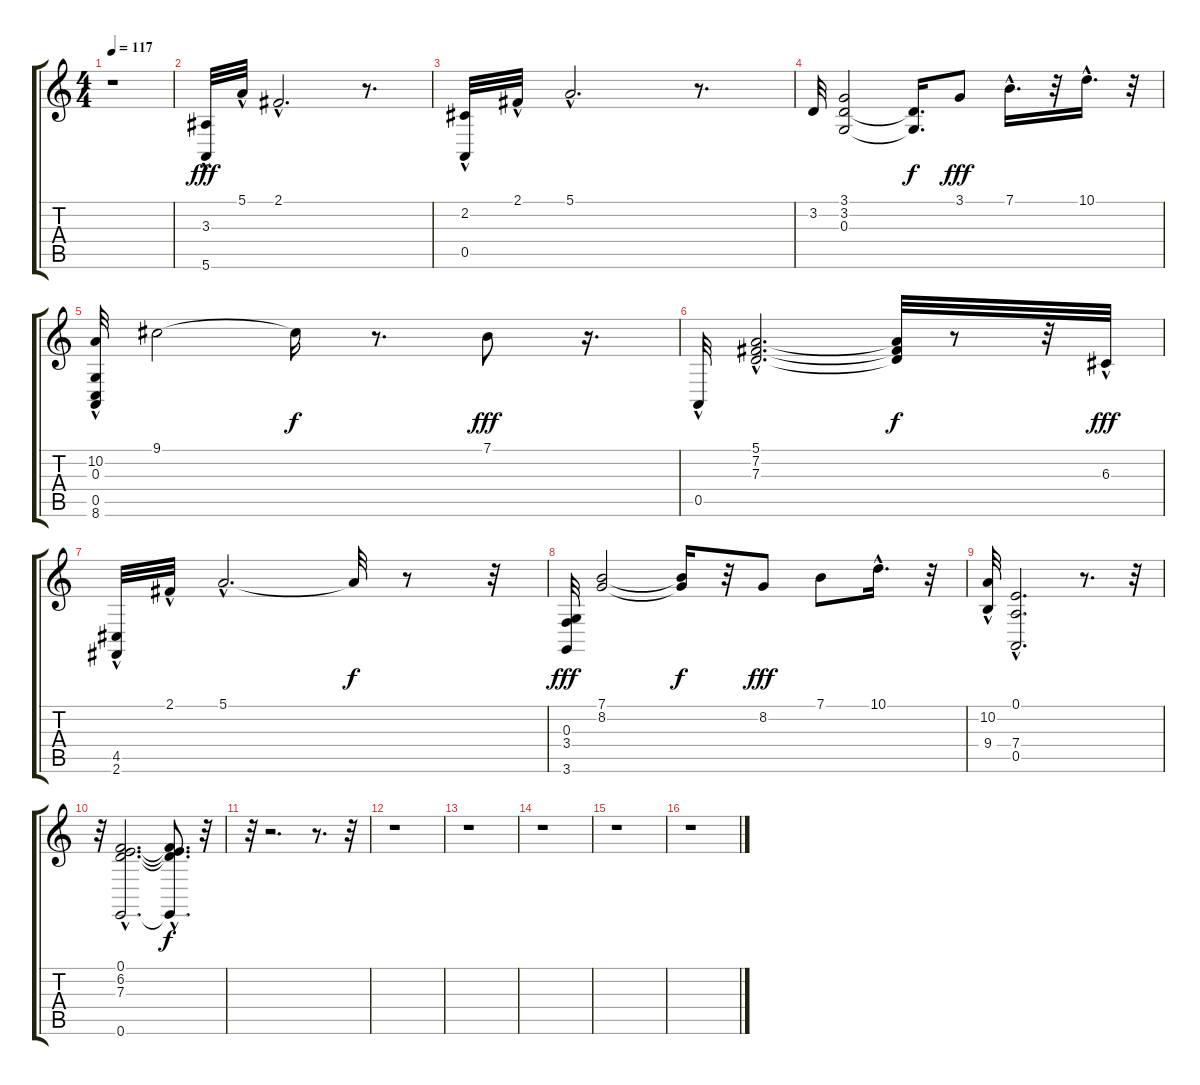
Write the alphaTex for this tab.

\track "" {instrument acousticgrandpiano}
\staff {score tabs}
\tuning (E4 B3 G3 D3 A2 E2) {hide}
\ts (4 4)
\tempo 117
\clef g2
\ks c
r.1{dy fff instrument acousticgrandpiano} |
(3.3{hac} 5.6).32 5.1{hac}.32 2.1{hac}.2{d} r.8{d} |
(2.2{hac} 0.5{hac}).32 2.1{hac}.32 5.1{hac}.2{d} r.8{d} |
3.2.32 (3.1 3.2 0.3).2 (3.2{t} 0.3{t}).16{d dy f} 3.1.8{dy fff} 7.1{hac}.16{d} r.32 10.1{hac}.16{d} r.32 |
(10.2 0.3{hac} 0.5 8.6).32 9.1.2 9.1{t}.16{dy f} r.8{d} 7.1.8{dy fff} r.16{d} |
0.5{hac}.32 (5.1{hac} 7.2{hac} 7.3{hac}).2{d} (5.1{t} 7.2{t} 7.3{t}).32{dy f} r.8 r.32 6.3{hac}.32{dy fff} |
(4.5{hac} 2.6{hac}).32 2.1{hac}.32 5.1{hac}.2{d} 5.1{t}.32{dy f} r.8 r.32 |
(0.3 3.4 3.6).32{dy fff} (7.1 8.2).2 (7.1{t} 8.2{t}).16{dy f} r.32 8.2.8{dy fff} 7.1.8 10.1{hac}.16{d} r.32 |
(10.2{hac} 9.4{hac}).32 (0.1{hac} 7.4 0.5).2{d} r.8{d} r.32 |
r.32 (0.1{hac} 6.2{hac} 7.3{hac} 0.6{hac}).2{d} (0.1{t} 6.2{hac t} 7.3{hac t} 0.6{hac t}).8{d dy f} r.32 |
r.32 r.2{d} r.8{d} r.32 |
r.1 |
r.1 |
r.1 |
r.1 |
r.1
